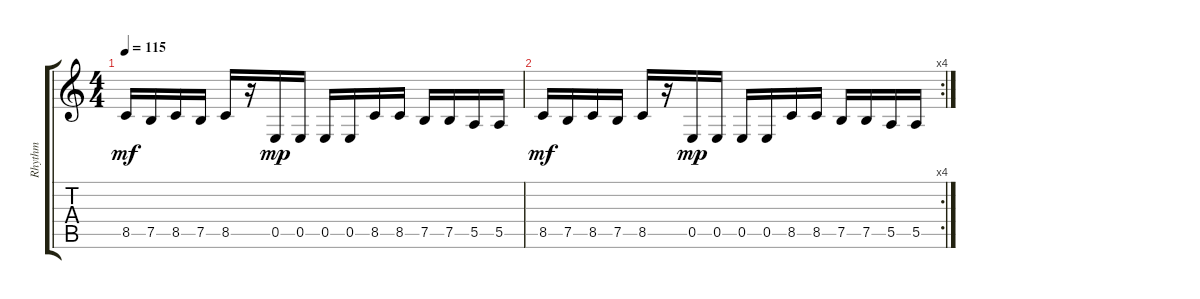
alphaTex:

\track ("Rhythm" "Rhythm") {instrument distortionguitar}
\staff {score tabs}
\tuning (B3 Gb3 D3 A2 E2 B1) {hide}
\ts (4 4)
\tempo 115
\clef g2
\ks c
8.5.16{dy mf} 7.5.16 8.5.16 7.5.16 8.5.16 r.16 0.5.16{dy mp} 0.5.16 0.5.16 0.5.16 8.5.16 8.5.16 7.5.16 7.5.16 5.5.16 5.5.16 |
\rc 4
8.5.16{dy mf} 7.5.16 8.5.16 7.5.16 8.5.16 r.16 0.5.16{dy mp} 0.5.16 0.5.16 0.5.16 8.5.16 8.5.16 7.5.16 7.5.16 5.5.16 5.5.16
